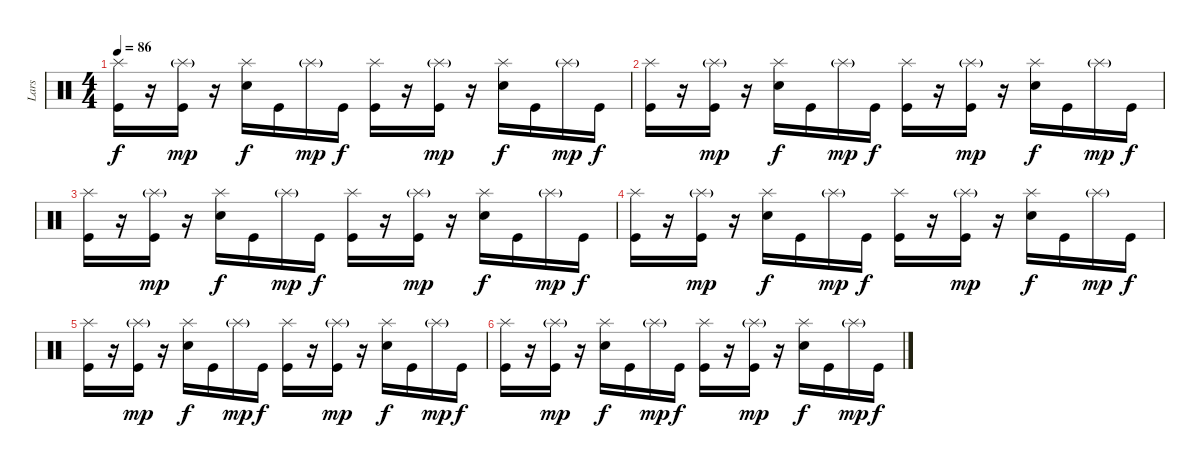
\track ("Lars" "Lars") {instrument percussion}
\staff {score}
\articulation defaults
\ts (4 4)
\tempo 86
\clef neutral
\ks c
("Splash (hit)" "Kick (hit)").16{dy f} r.16 ("Splash (hit)"{g} "Kick (hit)").16{dy mp} r.16 ("Splash (hit)" "Electric Snare (hit)").16{dy f} "Kick (hit)".16 "Splash (hit)"{g}.16{dy mp} "Kick (hit)".16{dy f} ("Splash (hit)" "Kick (hit)").16 r.16 ("Splash (hit)"{g} "Kick (hit)").16{dy mp} r.16 ("Splash (hit)" "Electric Snare (hit)").16{dy f} "Kick (hit)".16 "Splash (hit)"{g}.16{dy mp} "Kick (hit)".16{dy f} |
("Splash (hit)" "Kick (hit)").16 r.16 ("Splash (hit)"{g} "Kick (hit)").16{dy mp} r.16 ("Splash (hit)" "Electric Snare (hit)").16{dy f} "Kick (hit)".16 "Splash (hit)"{g}.16{dy mp} "Kick (hit)".16{dy f} ("Splash (hit)" "Kick (hit)").16 r.16 ("Splash (hit)"{g} "Kick (hit)").16{dy mp} r.16 ("Splash (hit)" "Electric Snare (hit)").16{dy f} "Kick (hit)".16 "Splash (hit)"{g}.16{dy mp} "Kick (hit)".16{dy f} |
("Splash (hit)" "Kick (hit)").16{volume 4} r.16 ("Splash (hit)"{g} "Kick (hit)").16{dy mp} r.16 ("Splash (hit)" "Electric Snare (hit)").16{dy f} "Kick (hit)".16 "Splash (hit)"{g}.16{dy mp} "Kick (hit)".16{dy f} ("Splash (hit)" "Kick (hit)").16 r.16 ("Splash (hit)"{g} "Kick (hit)").16{dy mp} r.16 ("Splash (hit)" "Electric Snare (hit)").16{dy f} "Kick (hit)".16 "Splash (hit)"{g}.16{dy mp} "Kick (hit)".16{dy f} |
("Splash (hit)" "Kick (hit)").16 r.16 ("Splash (hit)"{g} "Kick (hit)").16{dy mp} r.16 ("Splash (hit)" "Electric Snare (hit)").16{dy f} "Kick (hit)".16 "Splash (hit)"{g}.16{dy mp} "Kick (hit)".16{dy f} ("Splash (hit)" "Kick (hit)").16{volume 0} r.16 ("Splash (hit)"{g} "Kick (hit)").16{dy mp} r.16 ("Splash (hit)" "Electric Snare (hit)").16{dy f} "Kick (hit)".16 "Splash (hit)"{g}.16{dy mp} "Kick (hit)".16{dy f} |
("Splash (hit)" "Kick (hit)").16 r.16 ("Splash (hit)"{g} "Kick (hit)").16{dy mp} r.16 ("Splash (hit)" "Electric Snare (hit)").16{dy f} "Kick (hit)".16 "Splash (hit)"{g}.16{dy mp} "Kick (hit)".16{dy f} ("Splash (hit)" "Kick (hit)").16 r.16 ("Splash (hit)"{g} "Kick (hit)").16{dy mp} r.16 ("Splash (hit)" "Electric Snare (hit)").16{dy f} "Kick (hit)".16 "Splash (hit)"{g}.16{dy mp} "Kick (hit)".16{dy f} |
("Splash (hit)" "Kick (hit)").16 r.16 ("Splash (hit)"{g} "Kick (hit)").16{dy mp} r.16 ("Splash (hit)" "Electric Snare (hit)").16{dy f} "Kick (hit)".16 "Splash (hit)"{g}.16{dy mp} "Kick (hit)".16{dy f} ("Splash (hit)" "Kick (hit)").16 r.16 ("Splash (hit)"{g} "Kick (hit)").16{dy mp} r.16 ("Splash (hit)" "Electric Snare (hit)").16{dy f} "Kick (hit)".16 "Splash (hit)"{g}.16{dy mp} "Kick (hit)".16{dy f}
